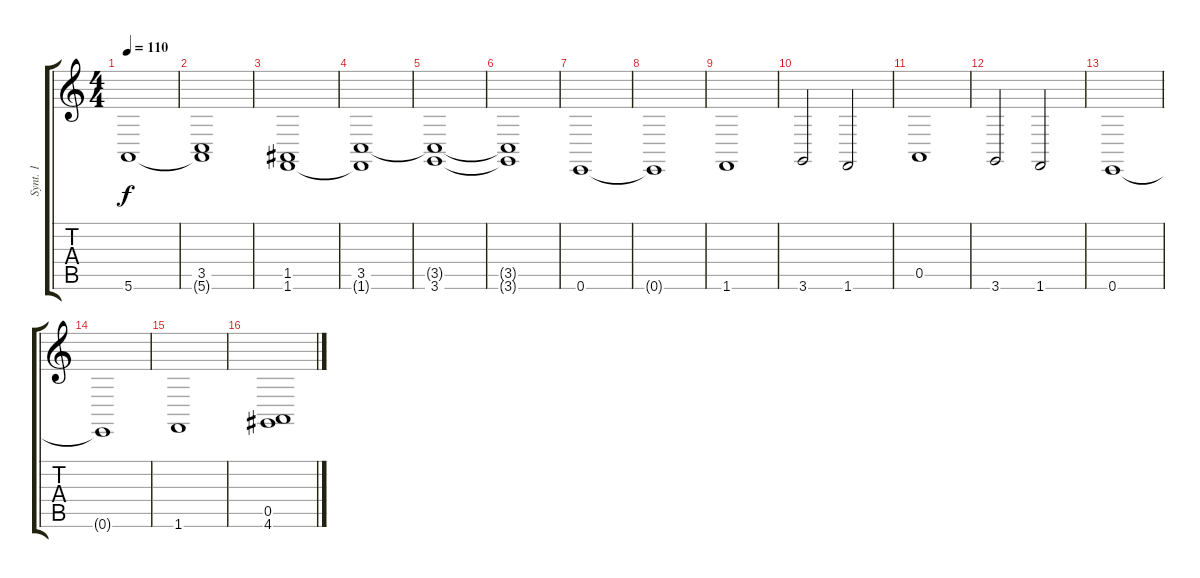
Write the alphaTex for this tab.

\track ("Synt. 1" "Synt. 1") {instrument pad2warm}
\staff {score tabs}
\tuning (E4 B3 G3 D3 A2 E2) {hide}
\ts (4 4)
\tempo 110
\clef g2
\ks c
5.6.1{dy f instrument seashore} |
(3.5 5.6{t}).1 |
(1.5 1.6).1 |
(3.5 1.6{t}).1 |
(3.5{t} 3.6).1 |
(3.5{t} 3.6{t}).1 |
0.6.1{instrument pad2warm} |
0.6{t}.1 |
1.6.1 |
3.6.2 1.6.2 |
0.5.1 |
3.6.2 1.6.2 |
0.6.1 |
0.6{t}.1 |
1.6.1 |
(0.5 4.6).1
